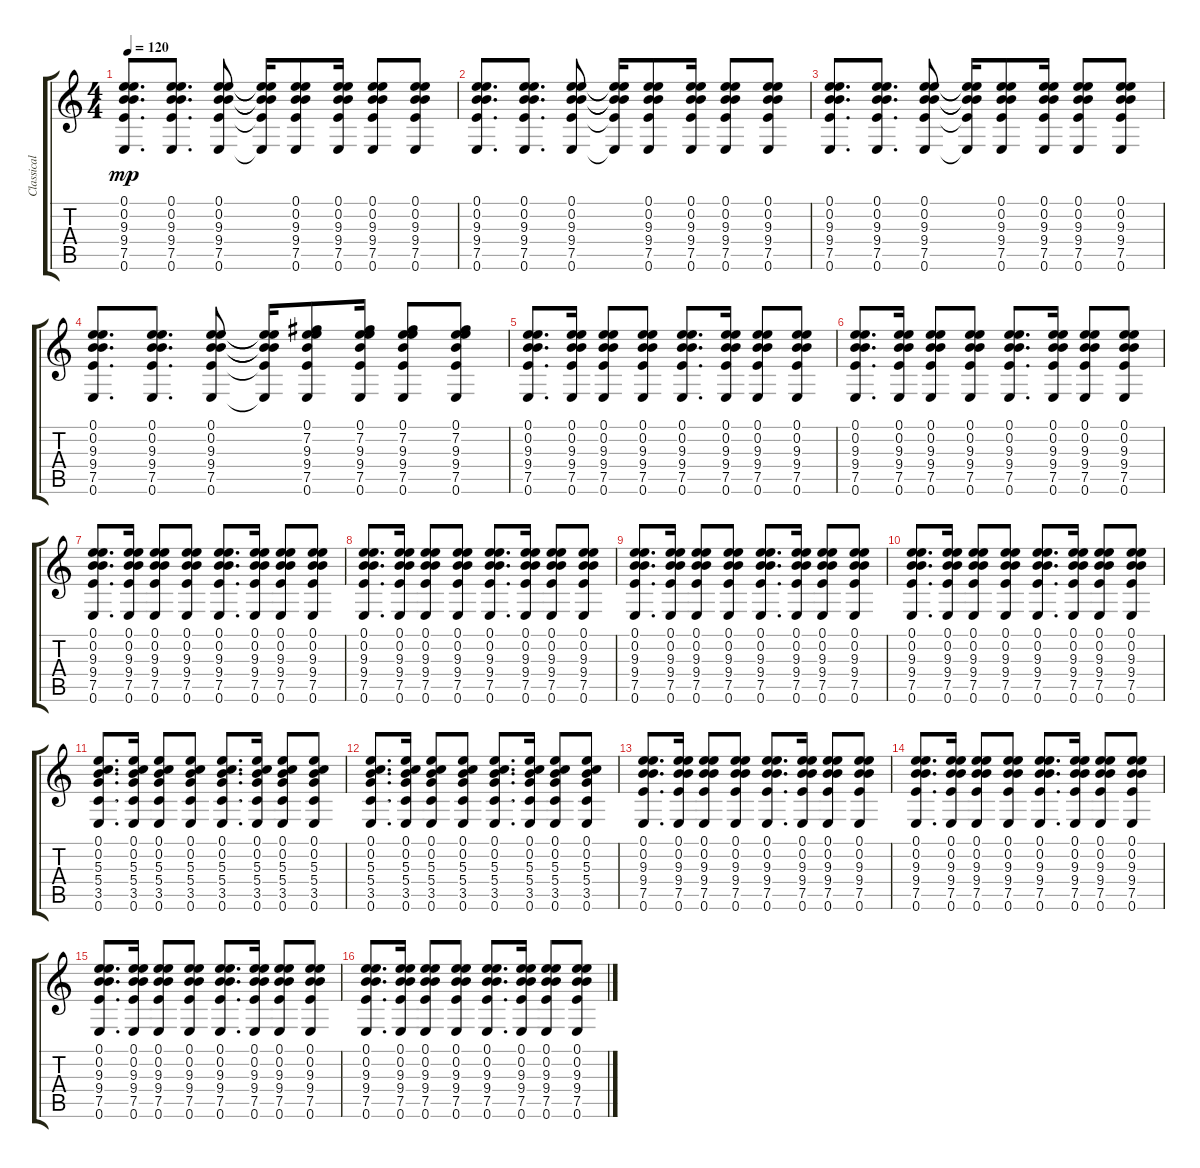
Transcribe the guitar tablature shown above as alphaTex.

\track ("Classical Guitar" "Classical ") {instrument acousticguitarnylon}
\staff {score tabs}
\tuning (E4 B3 G3 D3 A2 E2) {hide}
\ts (4 4)
\tempo 120
\clef g2
\ks c
(0.1 0.2 9.3 9.4 7.5 0.6).8{d dy mp} (0.1 0.2 9.3 9.4 7.5 0.6).8{d} (0.1 0.2 9.3 9.4 7.5 0.6).8 (0.1{t} 0.2{t} 9.3{t} 9.4{t} 7.5{t} 0.6{t}).16 (0.1 0.2 9.3 9.4 7.5 0.6).8 (0.1 0.2 9.3 9.4 7.5 0.6).16 (0.1 0.2 9.3 9.4 7.5 0.6).8 (0.1 0.2 9.3 9.4 7.5 0.6).8 |
(0.1 0.2 9.3 9.4 7.5 0.6).8{d} (0.1 0.2 9.3 9.4 7.5 0.6).8{d} (0.1 0.2 9.3 9.4 7.5 0.6).8 (0.1{t} 0.2{t} 9.3{t} 9.4{t} 7.5{t} 0.6{t}).16 (0.1 0.2 9.3 9.4 7.5 0.6).8 (0.1 0.2 9.3 9.4 7.5 0.6).16 (0.1 0.2 9.3 9.4 7.5 0.6).8 (0.1 0.2 9.3 9.4 7.5 0.6).8 |
(0.1 0.2 9.3 9.4 7.5 0.6).8{d} (0.1 0.2 9.3 9.4 7.5 0.6).8{d} (0.1 0.2 9.3 9.4 7.5 0.6).8 (0.1{t} 0.2{t} 9.3{t} 9.4{t} 7.5{t} 0.6{t}).16 (0.1 0.2 9.3 9.4 7.5 0.6).8 (0.1 0.2 9.3 9.4 7.5 0.6).16 (0.1 0.2 9.3 9.4 7.5 0.6).8 (0.1 0.2 9.3 9.4 7.5 0.6).8 |
(0.1 0.2 9.3 9.4 7.5 0.6).8{d} (0.1 0.2 9.3 9.4 7.5 0.6).8{d} (0.1 0.2 9.3 9.4 7.5 0.6).8 (0.1{t} 0.2{t} 9.3{t} 9.4{t} 7.5{t} 0.6{t}).16 (0.1 7.2 9.3 9.4 7.5 0.6).8 (0.1 7.2 9.3 9.4 7.5 0.6).16 (0.1 7.2 9.3 9.4 7.5 0.6).8 (0.1 7.2 9.3 9.4 7.5 0.6).8 |
(0.1 0.2 9.3 9.4 7.5 0.6).8{d} (0.1 0.2 9.3 9.4 7.5 0.6).16 (0.1 0.2 9.3 9.4 7.5 0.6).8 (0.1 0.2 9.3 9.4 7.5 0.6).8 (0.1 0.2 9.3 9.4 7.5 0.6).8{d} (0.1 0.2 9.3 9.4 7.5 0.6).16 (0.1 0.2 9.3 9.4 7.5 0.6).8 (0.1 0.2 9.3 9.4 7.5 0.6).8 |
(0.1 0.2 9.3 9.4 7.5 0.6).8{d} (0.1 0.2 9.3 9.4 7.5 0.6).16 (0.1 0.2 9.3 9.4 7.5 0.6).8 (0.1 0.2 9.3 9.4 7.5 0.6).8 (0.1 0.2 9.3 9.4 7.5 0.6).8{d} (0.1 0.2 9.3 9.4 7.5 0.6).16 (0.1 0.2 9.3 9.4 7.5 0.6).8 (0.1 0.2 9.3 9.4 7.5 0.6).8 |
(0.1 0.2 9.3 9.4 7.5 0.6).8{d} (0.1 0.2 9.3 9.4 7.5 0.6).16 (0.1 0.2 9.3 9.4 7.5 0.6).8 (0.1 0.2 9.3 9.4 7.5 0.6).8 (0.1 0.2 9.3 9.4 7.5 0.6).8{d} (0.1 0.2 9.3 9.4 7.5 0.6).16 (0.1 0.2 9.3 9.4 7.5 0.6).8 (0.1 0.2 9.3 9.4 7.5 0.6).8 |
(0.1 0.2 9.3 9.4 7.5 0.6).8{d} (0.1 0.2 9.3 9.4 7.5 0.6).16 (0.1 0.2 9.3 9.4 7.5 0.6).8 (0.1 0.2 9.3 9.4 7.5 0.6).8 (0.1 0.2 9.3 9.4 7.5 0.6).8{d} (0.1 0.2 9.3 9.4 7.5 0.6).16 (0.1 0.2 9.3 9.4 7.5 0.6).8 (0.1 0.2 9.3 9.4 7.5 0.6).8 |
(0.1 0.2 9.3 9.4 7.5 0.6).8{d} (0.1 0.2 9.3 9.4 7.5 0.6).16 (0.1 0.2 9.3 9.4 7.5 0.6).8 (0.1 0.2 9.3 9.4 7.5 0.6).8 (0.1 0.2 9.3 9.4 7.5 0.6).8{d} (0.1 0.2 9.3 9.4 7.5 0.6).16 (0.1 0.2 9.3 9.4 7.5 0.6).8 (0.1 0.2 9.3 9.4 7.5 0.6).8 |
(0.1 0.2 9.3 9.4 7.5 0.6).8{d} (0.1 0.2 9.3 9.4 7.5 0.6).16 (0.1 0.2 9.3 9.4 7.5 0.6).8 (0.1 0.2 9.3 9.4 7.5 0.6).8 (0.1 0.2 9.3 9.4 7.5 0.6).8{d} (0.1 0.2 9.3 9.4 7.5 0.6).16 (0.1 0.2 9.3 9.4 7.5 0.6).8 (0.1 0.2 9.3 9.4 7.5 0.6).8 |
(0.1 0.2 5.3 5.4 3.5 0.6).8{d} (0.1 0.2 5.3 5.4 3.5 0.6).16 (0.1 0.2 5.3 5.4 3.5 0.6).8 (0.1 0.2 5.3 5.4 3.5 0.6).8 (0.1 0.2 5.3 5.4 3.5 0.6).8{d} (0.1 0.2 5.3 5.4 3.5 0.6).16 (0.1 0.2 5.3 5.4 3.5 0.6).8 (0.1 0.2 5.3 5.4 3.5 0.6).8 |
(0.1 0.2 5.3 5.4 3.5 0.6).8{d} (0.1 0.2 5.3 5.4 3.5 0.6).16 (0.1 0.2 5.3 5.4 3.5 0.6).8 (0.1 0.2 5.3 5.4 3.5 0.6).8 (0.1 0.2 5.3 5.4 3.5 0.6).8{d} (0.1 0.2 5.3 5.4 3.5 0.6).16 (0.1 0.2 5.3 5.4 3.5 0.6).8 (0.1 0.2 5.3 5.4 3.5 0.6).8 |
(0.1 0.2 9.3 9.4 7.5 0.6).8{d} (0.1 0.2 9.3 9.4 7.5 0.6).16 (0.1 0.2 9.3 9.4 7.5 0.6).8 (0.1 0.2 9.3 9.4 7.5 0.6).8 (0.1 0.2 9.3 9.4 7.5 0.6).8{d} (0.1 0.2 9.3 9.4 7.5 0.6).16 (0.1 0.2 9.3 9.4 7.5 0.6).8 (0.1 0.2 9.3 9.4 7.5 0.6).8 |
(0.1 0.2 9.3 9.4 7.5 0.6).8{d} (0.1 0.2 9.3 9.4 7.5 0.6).16 (0.1 0.2 9.3 9.4 7.5 0.6).8 (0.1 0.2 9.3 9.4 7.5 0.6).8 (0.1 0.2 9.3 9.4 7.5 0.6).8{d} (0.1 0.2 9.3 9.4 7.5 0.6).16 (0.1 0.2 9.3 9.4 7.5 0.6).8 (0.1 0.2 9.3 9.4 7.5 0.6).8 |
(0.1 0.2 9.3 9.4 7.5 0.6).8{d} (0.1 0.2 9.3 9.4 7.5 0.6).16 (0.1 0.2 9.3 9.4 7.5 0.6).8 (0.1 0.2 9.3 9.4 7.5 0.6).8 (0.1 0.2 9.3 9.4 7.5 0.6).8{d} (0.1 0.2 9.3 9.4 7.5 0.6).16 (0.1 0.2 9.3 9.4 7.5 0.6).8 (0.1 0.2 9.3 9.4 7.5 0.6).8 |
(0.1 0.2 9.3 9.4 7.5 0.6).8{d} (0.1 0.2 9.3 9.4 7.5 0.6).16 (0.1 0.2 9.3 9.4 7.5 0.6).8 (0.1 0.2 9.3 9.4 7.5 0.6).8 (0.1 0.2 9.3 9.4 7.5 0.6).8{d} (0.1 0.2 9.3 9.4 7.5 0.6).16 (0.1 0.2 9.3 9.4 7.5 0.6).8 (0.1 0.2 9.3 9.4 7.5 0.6).8
